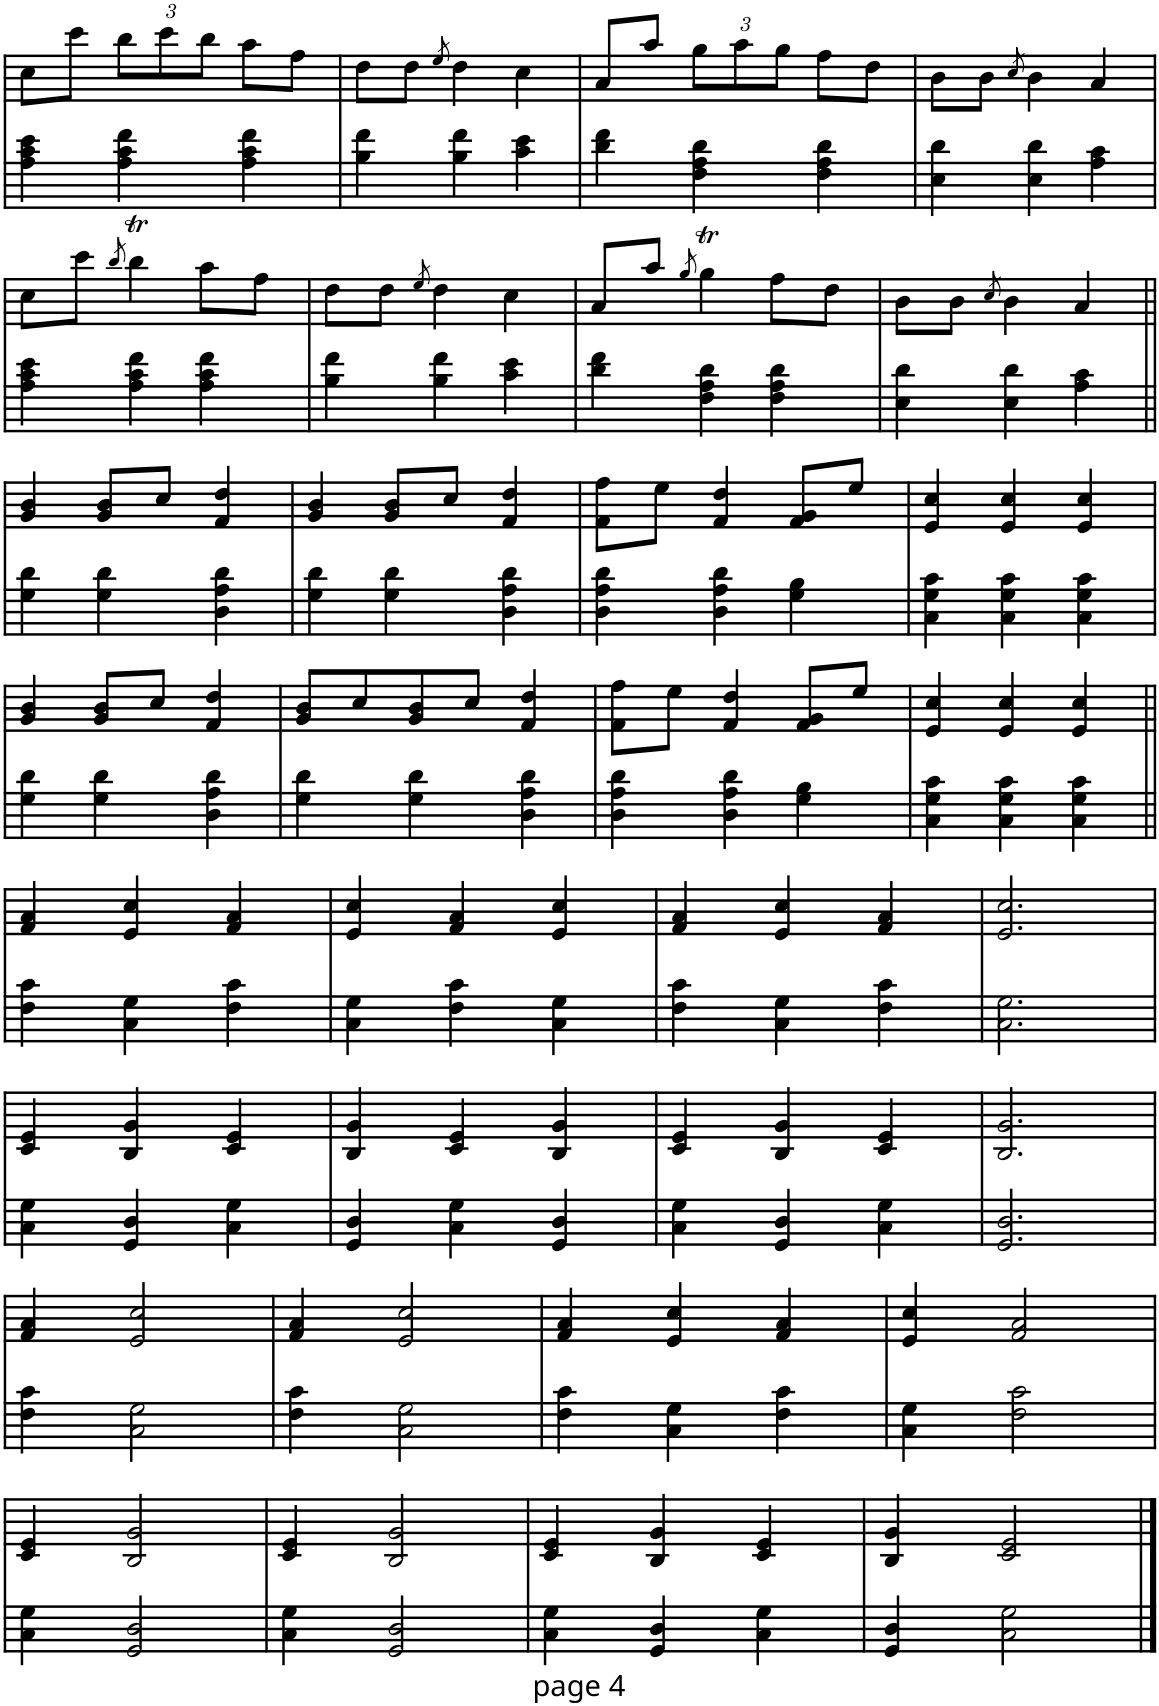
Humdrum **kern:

**kern	**kern
*part1	*part1
*staff2	*staff1
*I"Piano	*
*I'Pno.	*
!!LO:PB:g=z
*clefF4	*clefG2
*k[]	*k[]
*M3/4	*M3/4
=89	=89
4A\ 4c\ 4e\	8cc\L
.	8ccc\J
*	*Xbrackettup
4A\ 4c\ 4f\	12bb\L
.	12ccc\
.	12bb\J
4A\ 4c\ 4f\	8aa\L
.	8ff\J
=90	=90
4B\ 4f\	8dd\L
.	8dd\J
.	8qee/
4B\ 4f\	4dd\
4c\ 4e\	4cc\
=91	=91
4d\ 4f\	8a/L
.	8aa/J
4F\ 4A\ 4d\	12gg\L
.	12aa\
.	12gg\J
4F\ 4A\ 4d\	8ff\L
.	8dd\J
=92	=92
4E\ 4d\	8b\L
.	8b\J
.	8qcc/
4E\ 4d\	4b\
4A\ 4c\	4a/
!!LO:LB:g=z
=93	=93
4A\ 4c\ 4e\	8cc\L
.	8ccc\J
.	8qbb/
4A\ 4c\ 4f\	4bbt\
4A\ 4c\ 4f\	8aa\L
.	8ff\J
=94	=94
4B\ 4f\	8dd\L
.	8dd\J
.	8qee/
4B\ 4f\	4dd\
4c\ 4e\	4cc\
=95	=95
4d\ 4f\	8a/L
.	8aa/J
.	8qgg/
4F\ 4A\ 4d\	4ggT\
4F\ 4A\ 4d\	8ff\L
.	8dd\J
=96	=96
4E\ 4d\	8b\L
.	8b\J
.	8qcc/
4E\ 4d\	4b\
4A\ 4c\	4a/
!!LO:LB:g=z
=97||	=97||
4G\ 4d\	4g/ 4b/
4G\ 4d\	8g/ 8b/L
.	8cc/J
4D\ 4A\ 4d\	4f/ 4dd/
=98	=98
4G\ 4d\	4g/ 4b/
4G\ 4d\	8g/ 8b/L
.	8cc/J
4D\ 4A\ 4d\	4f/ 4dd/
=99	=99
4D\ 4A\ 4d\	8f\ 8ff\L
.	8ee\J
4D\ 4A\ 4d\	4f/ 4dd/
4G\ 4B\	8f/ 8g/L
.	8ee/J
=100	=100
4C\ 4G\ 4c\	4e/ 4cc/
4C\ 4G\ 4c\	4e/ 4cc/
4C\ 4G\ 4c\	4e/ 4cc/
!!LO:LB:g=z
=101	=101
4G\ 4d\	4g/ 4b/
4G\ 4d\	8g/ 8b/L
.	8cc/J
4D\ 4A\ 4d\	4f/ 4dd/
=102	=102
4G\ 4d\	8g/ 8b/L
.	8cc/
4G\ 4d\	8g/ 8b/
.	8cc/J
4D\ 4A\ 4d\	4f/ 4dd/
=103	=103
4D\ 4A\ 4d\	8f\ 8ff\L
.	8ee\J
4D\ 4A\ 4d\	4f/ 4dd/
4G\ 4B\	8f/ 8g/L
.	8ee/J
=104	=104
4C\ 4G\ 4c\	4e/ 4cc/
4C\ 4G\ 4c\	4e/ 4cc/
4C\ 4G\ 4c\	4e/ 4cc/
!!LO:LB:g=z
=105||	=105||
4F\ 4c\	4f/ 4a/
4C\ 4G\	4e/ 4cc/
4F\ 4c\	4f/ 4a/
=106	=106
4C\ 4G\	4e/ 4cc/
4F\ 4c\	4f/ 4a/
4C\ 4G\	4e/ 4cc/
=107	=107
4F\ 4c\	4f/ 4a/
4C\ 4G\	4e/ 4cc/
4F\ 4c\	4f/ 4a/
=108	=108
2.C\ 2.G\	2.e/ 2.cc/
!!LO:LB:g=z
=109	=109
4C\ 4G\	4c/ 4e/
4GG/ 4D/	4B/ 4g/
4C\ 4G\	4c/ 4e/
=110	=110
4GG/ 4D/	4B/ 4g/
4C\ 4G\	4c/ 4e/
4GG/ 4D/	4B/ 4g/
=111	=111
4C\ 4G\	4c/ 4e/
4GG/ 4D/	4B/ 4g/
4C\ 4G\	4c/ 4e/
=112	=112
2.GG/ 2.D/	2.B/ 2.g/
!!LO:LB:g=z
=113	=113
4F\ 4c\	4f/ 4a/
2C\ 2G\	2e/ 2cc/
=114	=114
4F\ 4c\	4f/ 4a/
2C\ 2G\	2e/ 2cc/
=115	=115
4F\ 4c\	4f/ 4a/
4C\ 4G\	4e/ 4cc/
4F\ 4c\	4f/ 4a/
=116	=116
4C\ 4G\	4e/ 4cc/
2F\ 2c\	2f/ 2a/
!!LO:LB:g=z
=117	=117
4C\ 4G\	4c/ 4e/
2GG/ 2D/	2B/ 2g/
=118	=118
4C\ 4G\	4c/ 4e/
2GG/ 2D/	2B/ 2g/
=119	=119
4C\ 4G\	4c/ 4e/
4GG/ 4D/	4B/ 4g/
4C\ 4G\	4c/ 4e/
=120	=120
4GG/ 4D/	4B/ 4g/
2C\ 2G\	2c/ 2e/
==	==
*-	*-
